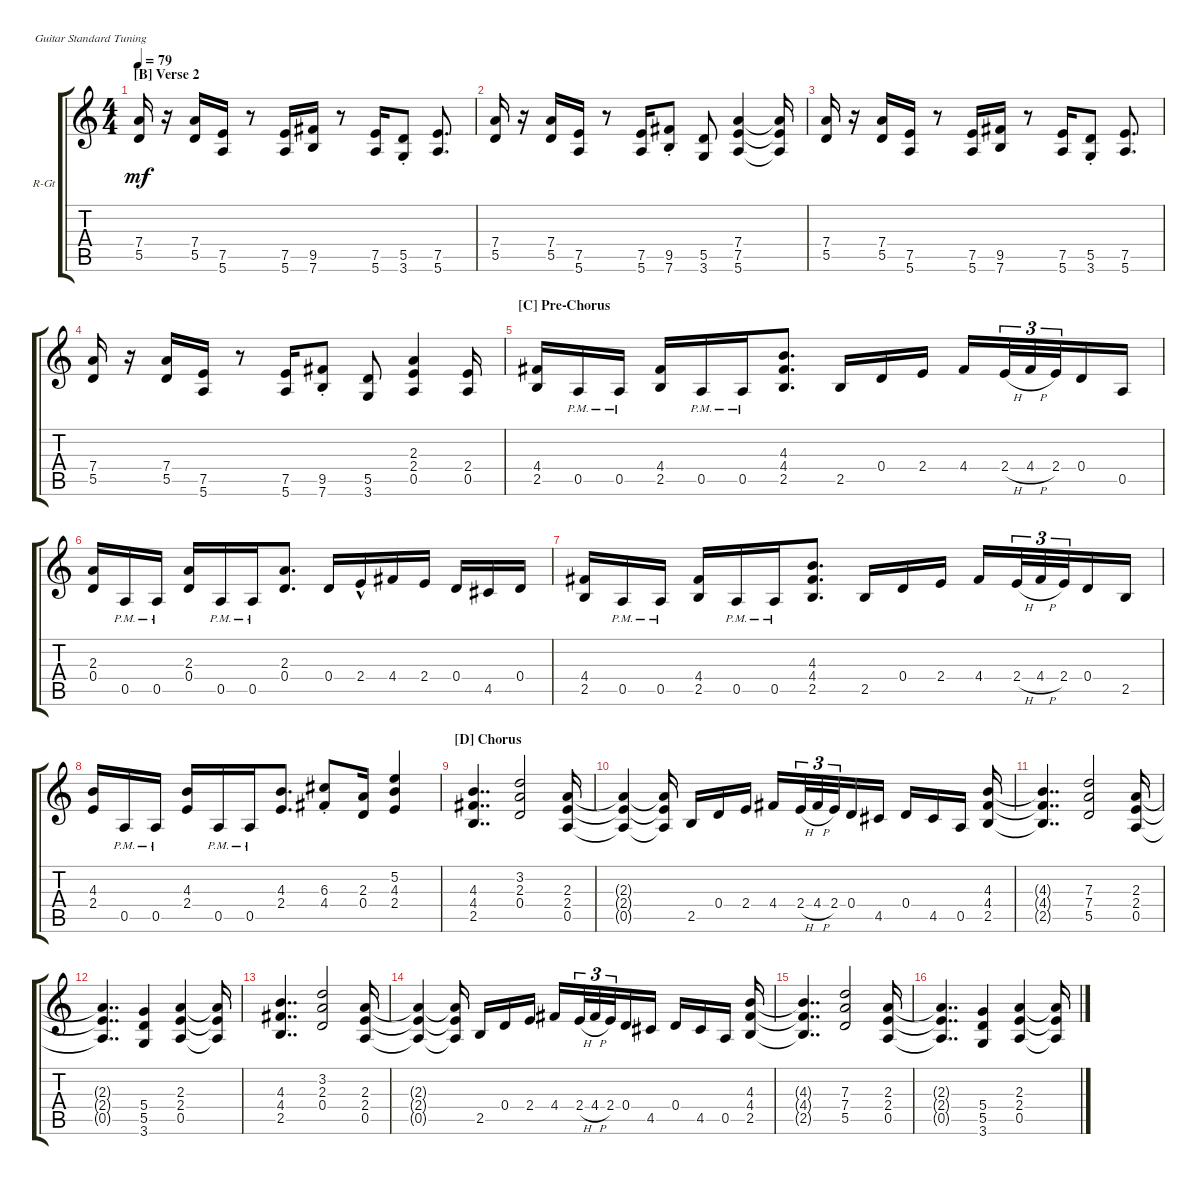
\bracketExtendMode groupsimilarinstruments
\firstSystemTrackNameOrientation horizontal
\otherSystemsTrackNameOrientation horizontal
\track ("Rhythm Guitar" "R-Gt") {instrument distortionguitar}
\staff {score tabs}
\tuning (E4 B3 G3 D3 A2 E2)
\ts (4 4)
\section ("B" "Verse 2")
\tempo 79
\clef g2
\ks c
(5.5 7.4).16{dy mf beam split} r.16{beam split} (5.5 7.4).16 (5.6 7.5).16 r.8 (5.6 7.5).16 (7.6 9.5).16 r.8 (5.6 7.5).16{beam merge} (3.6{st} 5.5{st}).8 (5.6 7.5).8{d} |
(5.5 7.4).16{beam split} r.16{beam split} (5.5 7.4).16 (5.6 7.5).16 r.8 (5.6 7.5).16 (7.6{st} 9.5{st}).8 (3.6 5.5).8 (5.6 7.5 7.4).4 (5.6{t} 7.5{t} 7.4{t}).16 |
(5.5 7.4).16{beam split} r.16{beam split} (5.5 7.4).16 (5.6 7.5).16 r.8 (5.6 7.5).16 (7.6 9.5).16 r.8 (5.6 7.5).16{beam merge} (3.6{st} 5.5{st}).8 (5.6 7.5).8{d} |
(5.5 7.4).16{beam split} r.16{beam split} (5.5 7.4).16 (5.6 7.5).16 r.8 (5.6 7.5).16 (7.6{st} 9.5{st}).8 (3.6 5.5).8 (0.5 2.4 2.3).4 (0.5 2.4).16 |
\section ("C" "Pre-Chorus")
(2.5 4.4).16 0.5{pm}.16 0.5{pm}.16{beam split} (2.5 4.4).16{beam merge} 0.5{pm}.16 0.5{pm}.16 (2.5 4.4 4.3).8{d} 2.5.16 0.4.16 2.4.16{beam split} 4.4.16{beam merge} 2.4{h}.32{tu (3 2) beam merge} 4.4{h}.32{tu (3 2) beam merge} 2.4.32{tu (3 2) beam merge} 0.4.16{beam merge} 0.5.16 |
(0.4 2.3).16 0.5{pm}.16 0.5{pm}.16{beam split} (0.4 2.3).16{beam merge} 0.5{pm}.16 0.5{pm}.16 (0.4 2.3).8{d} 0.4.16 2.4{hac}.16 4.4.16{beam merge} 2.4.16{beam split} 0.4.16 4.5.16 0.4.16 |
(2.5 4.4).16 0.5{pm}.16 0.5{pm}.16{beam split} (2.5 4.4).16{beam merge} 0.5{pm}.16 0.5{pm}.16 (2.5 4.4 4.3).8{d} 2.5.16 0.4.16 2.4.16 4.4.16{beam merge} 2.4{h}.32{tu (3 2) beam merge} 4.4{h}.32{tu (3 2) beam merge} 2.4.32{tu (3 2) beam merge} 0.4.16{beam merge} 2.5.16 |
(2.4 4.3).16 0.5{pm}.16 0.5{pm}.16{beam split} (2.4 4.3).16{beam merge} 0.5{pm}.16 0.5{pm}.16 (2.4 4.3).8{d} (4.4{st} 6.3{st}).8 (0.4 2.3).16 (2.4 4.3 5.2).4 |
\section ("D" "Chorus")
(2.5 4.4 4.3).4{dd} (0.4 2.3 3.2).2 (0.5 2.4 2.3).16 |
(0.5{t} 2.4{t} 2.3{t}).4 (0.5{t} 2.4{t} 2.3{t}).16{beam split} 2.5.16 0.4.16{beam merge} 2.4.16 4.4.16{beam merge} 2.4{h}.32{tu (3 2) beam merge} 4.4{h}.32{tu (3 2) beam merge} 2.4.32{tu (3 2) beam merge} 0.4.16{beam merge} 4.5.16 0.4.16 4.5.16 0.5.16{beam split} (2.5 4.4 4.3).16 |
(2.5{t} 4.4{t} 4.3{t}).4{dd} (7.4 7.3 5.5).2 (0.5 2.4 2.3).16 |
(0.5{t} 2.4{t} 2.3{t}).4{dd} (3.6 5.5 5.4).4 (0.5 2.4 2.3).4 (0.5{t} 2.4{t} 2.3{t}).16 |
(2.5 4.4 4.3).4{dd} (0.4 2.3 3.2).2 (0.5 2.4 2.3).16 |
(0.5{t} 2.4{t} 2.3{t}).4 (0.5{t} 2.4{t} 2.3{t}).16{beam split} 2.5.16 0.4.16{beam merge} 2.4.16 4.4.16{beam merge} 2.4{h}.32{tu (3 2) beam merge} 4.4{h}.32{tu (3 2) beam merge} 2.4.32{tu (3 2) beam merge} 0.4.16{beam merge} 4.5.16 0.4.16 4.5.16 0.5.16{beam split} (2.5 4.4 4.3).16 |
(2.5{t} 4.4{t} 4.3{t}).4{dd} (7.4 7.3 5.5).2 (0.5 2.4 2.3).16 |
(0.5{t} 2.4{t} 2.3{t}).4{dd} (3.6 5.5 5.4).4 (0.5 2.4 2.3).4 (0.5{t} 2.4{t} 2.3{t}).16
